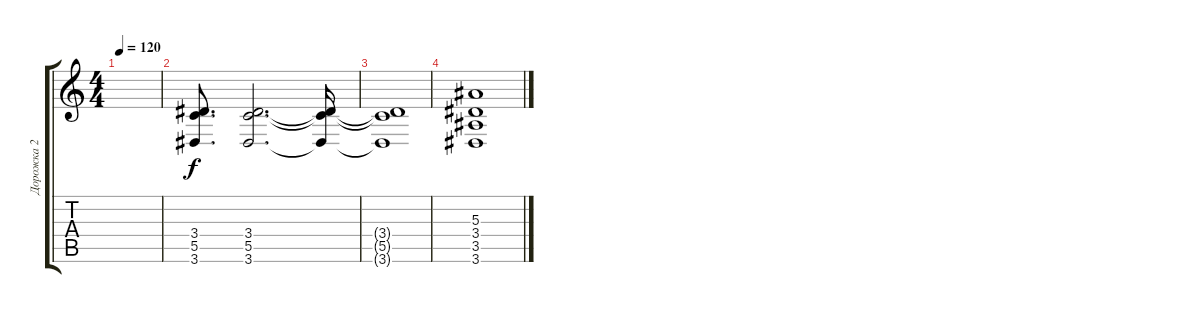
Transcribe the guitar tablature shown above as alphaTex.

\track ("Дорожка 2" "Дорожка 2") {instrument acousticguitarsteel}
\staff {score tabs}
\tuning (D4 A3 F3 C3 G2 C2) {hide}
\ts (4 4)
\tempo 120
\clef g2
\ks c
|
(3.4 5.5 3.6).8{d} (3.4 5.5 3.6).2{d} (3.4{t} 5.5{t} 3.6{t}).16 |
(3.4{t} 5.5{t} 3.6{t}).1 |
(5.3 3.4 3.5 3.6).1
